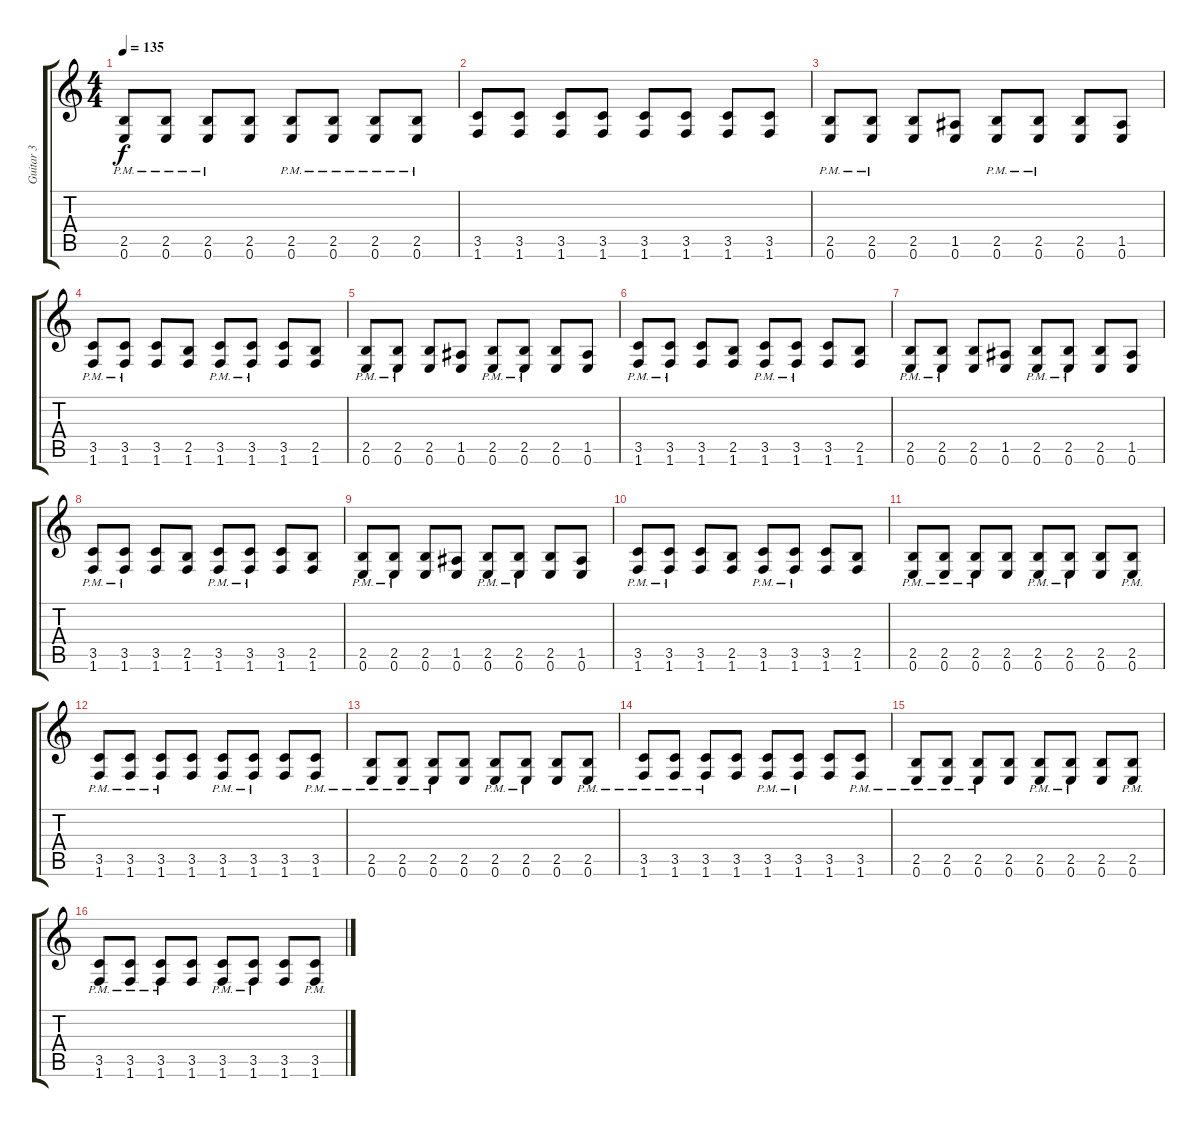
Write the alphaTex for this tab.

\track ("Guitar 3" "Guitar 3") {instrument distortionguitar}
\staff {score tabs}
\tuning (E4 B3 G3 D3 A2 E2) {hide}
\ts (4 4)
\tempo 135
\clef g2
\ks c
(2.5{pm} 0.6{pm}).8{dy f} (2.5{pm} 0.6{pm}).8 (2.5{pm} 0.6{pm}).8 (2.5 0.6).8 (2.5{pm} 0.6{pm}).8 (2.5{pm} 0.6{pm}).8 (2.5{pm} 0.6{pm}).8 (2.5{pm} 0.6{pm}).8 |
(3.5 1.6).8 (3.5 1.6).8 (3.5 1.6).8 (3.5 1.6).8 (3.5 1.6).8 (3.5 1.6).8 (3.5 1.6).8 (3.5 1.6).8 |
(2.5{pm} 0.6{pm}).8 (2.5{pm} 0.6{pm}).8 (2.5 0.6).8 (1.5 0.6).8 (2.5{pm} 0.6{pm}).8 (2.5{pm} 0.6{pm}).8 (2.5 0.6).8 (1.5 0.6).8 |
(3.5{pm} 1.6{pm}).8 (3.5{pm} 1.6{pm}).8 (3.5 1.6).8 (2.5 1.6).8 (3.5{pm} 1.6{pm}).8 (3.5{pm} 1.6{pm}).8 (3.5 1.6).8 (2.5 1.6).8 |
(2.5{pm} 0.6{pm}).8 (2.5{pm} 0.6{pm}).8 (2.5 0.6).8 (1.5 0.6).8 (2.5{pm} 0.6{pm}).8 (2.5{pm} 0.6{pm}).8 (2.5 0.6).8 (1.5 0.6).8 |
(3.5{pm} 1.6{pm}).8 (3.5{pm} 1.6{pm}).8 (3.5 1.6).8 (2.5 1.6).8 (3.5{pm} 1.6{pm}).8 (3.5{pm} 1.6{pm}).8 (3.5 1.6).8 (2.5 1.6).8 |
(2.5{pm} 0.6{pm}).8 (2.5{pm} 0.6{pm}).8 (2.5 0.6).8 (1.5 0.6).8 (2.5{pm} 0.6{pm}).8 (2.5{pm} 0.6{pm}).8 (2.5 0.6).8 (1.5 0.6).8 |
(3.5{pm} 1.6{pm}).8 (3.5{pm} 1.6{pm}).8 (3.5 1.6).8 (2.5 1.6).8 (3.5{pm} 1.6{pm}).8 (3.5{pm} 1.6{pm}).8 (3.5 1.6).8 (2.5 1.6).8 |
(2.5{pm} 0.6{pm}).8 (2.5{pm} 0.6{pm}).8 (2.5 0.6).8 (1.5 0.6).8 (2.5{pm} 0.6{pm}).8 (2.5{pm} 0.6{pm}).8 (2.5 0.6).8 (1.5 0.6).8 |
(3.5{pm} 1.6{pm}).8 (3.5{pm} 1.6{pm}).8 (3.5 1.6).8 (2.5 1.6).8 (3.5{pm} 1.6{pm}).8 (3.5{pm} 1.6{pm}).8 (3.5 1.6).8 (2.5 1.6).8 |
(2.5{pm} 0.6{pm}).8 (2.5{pm} 0.6{pm}).8 (2.5{pm} 0.6{pm}).8 (2.5 0.6).8 (2.5{pm} 0.6{pm}).8 (2.5{pm} 0.6{pm}).8 (2.5 0.6).8 (2.5{pm} 0.6{pm}).8 |
(3.5{pm} 1.6{pm}).8 (3.5{pm} 1.6{pm}).8 (3.5{pm} 1.6{pm}).8 (3.5 1.6).8 (3.5{pm} 1.6{pm}).8 (3.5{pm} 1.6{pm}).8 (3.5 1.6).8 (3.5{pm} 1.6{pm}).8 |
(2.5{pm} 0.6{pm}).8 (2.5{pm} 0.6{pm}).8 (2.5{pm} 0.6{pm}).8 (2.5 0.6).8 (2.5{pm} 0.6{pm}).8 (2.5{pm} 0.6{pm}).8 (2.5 0.6).8 (2.5{pm} 0.6{pm}).8 |
(3.5{pm} 1.6{pm}).8 (3.5{pm} 1.6{pm}).8 (3.5{pm} 1.6{pm}).8 (3.5 1.6).8 (3.5{pm} 1.6{pm}).8 (3.5{pm} 1.6{pm}).8 (3.5 1.6).8 (3.5{pm} 1.6{pm}).8 |
(2.5{pm} 0.6{pm}).8 (2.5{pm} 0.6{pm}).8 (2.5{pm} 0.6{pm}).8 (2.5 0.6).8 (2.5{pm} 0.6{pm}).8 (2.5{pm} 0.6{pm}).8 (2.5 0.6).8 (2.5{pm} 0.6{pm}).8 |
(3.5{pm} 1.6{pm}).8 (3.5{pm} 1.6{pm}).8 (3.5{pm} 1.6{pm}).8 (3.5 1.6).8 (3.5{pm} 1.6{pm}).8 (3.5{pm} 1.6{pm}).8 (3.5 1.6).8 (3.5{pm} 1.6{pm}).8
